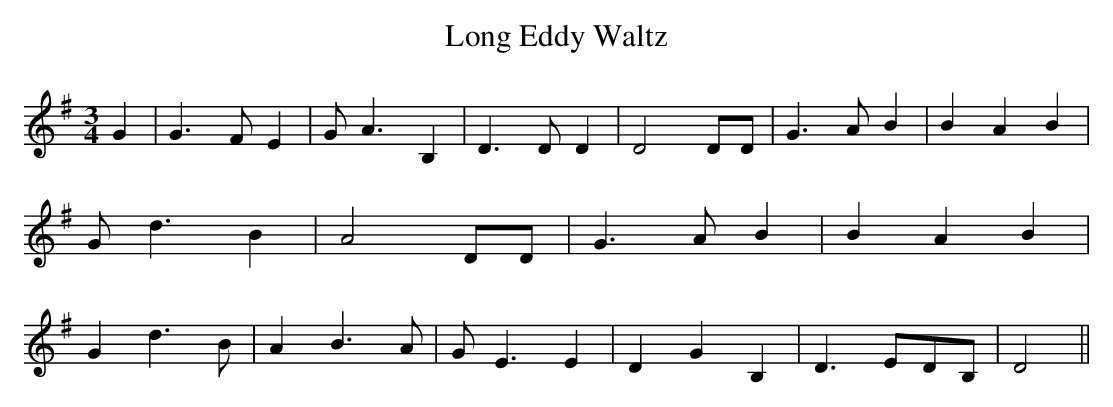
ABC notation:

X:1
T:Long Eddy Waltz
M:3/4
L:1/4
K:G
 G| G3/2- F/2 E| G/2 A3/2 B,| D3/2 D/2 D| D2 D/2D/2| G3/2 A/2 B| B A B|\
 G/2 d3/2 B| A2 D/2D/2| G3/2- A/2 B| B A B| G d3/2 B/2| A B3/2- A/2|\
 G/2 E3/2 E| D G B,| D3/2 E/2D/2-B,/2| D2||
